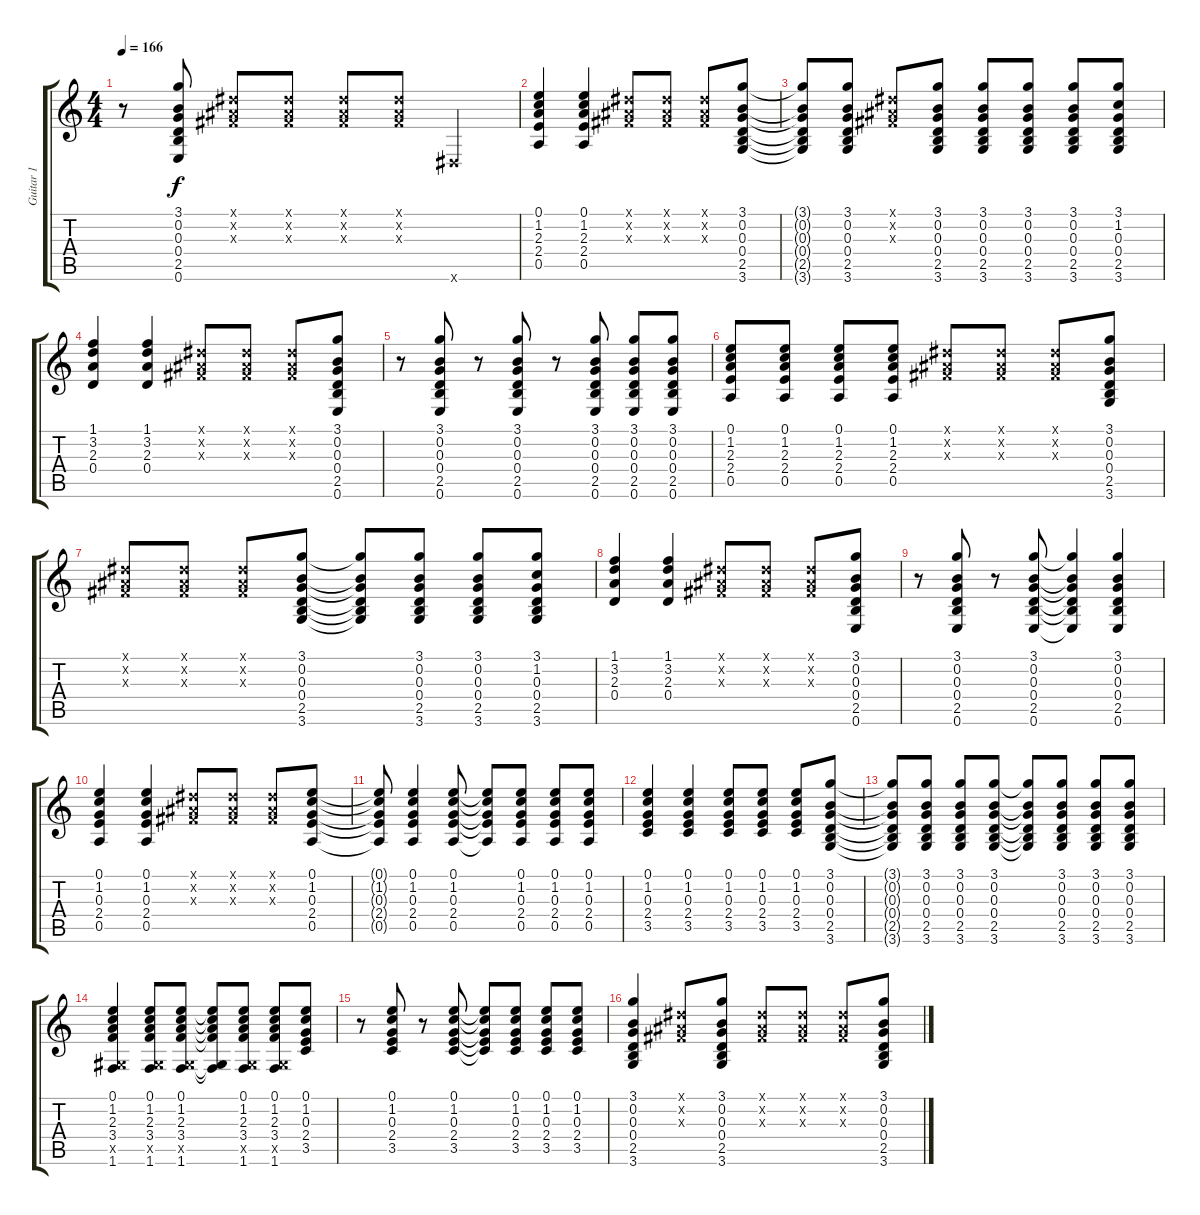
\track ("Guitar 1" "Guitar 1") {instrument distortionguitar}
\staff {score tabs}
\tuning (E4 B3 G3 D3 A2 E2) {hide}
\ts (4 4)
\tempo 166
\clef g2
\ks c
r.8{dy f} (3.1 0.2 0.3 0.4 2.5 0.6).8 (-1.1{x} -1.2{x} -1.3{x}).8 (-1.1{x} -1.2{x} -1.3{x}).8 (-1.1{x} -1.2{x} -1.3{x}).8 (-1.1{x} -1.2{x} -1.3{x}).8 -1.6{x}.4 |
(0.1 1.2 2.3 2.4 0.5).4 (0.1 1.2 2.3 2.4 0.5).4 (-1.1{x} -1.2{x} -1.3{x}).8 (-1.1{x} -1.2{x} -1.3{x}).8 (-1.1{x} -1.2{x} -1.3{x}).8 (3.1 0.2 0.3 0.4 2.5 3.6).8 |
(3.1{t} 0.2{t} 0.3{t} 0.4{t} 2.5{t} 3.6{t}).8 (3.1 0.2 0.3 0.4 2.5 3.6).8 (-1.1{x} -1.2{x} -1.3{x}).8 (3.1 0.2 0.3 0.4 2.5 3.6).8 (3.1 0.2 0.3 0.4 2.5 3.6).8 (3.1 0.2 0.3 0.4 2.5 3.6).8 (3.1 0.2 0.3 0.4 2.5 3.6).8 (3.1 1.2 0.3 0.4 2.5 3.6).8 |
(1.1 3.2 2.3 0.4).4 (1.1 3.2 2.3 0.4).4 (-1.1{x} -1.2{x} -1.3{x}).8 (-1.1{x} -1.2{x} -1.3{x}).8 (-1.1{x} -1.2{x} -1.3{x}).8 (3.1 0.2 0.3 0.4 2.5 0.6).8 |
r.8 (3.1 0.2 0.3 0.4 2.5 0.6).8 r.8 (3.1 0.2 0.3 0.4 2.5 0.6).8 r.8 (3.1 0.2 0.3 0.4 2.5 0.6).8 (3.1 0.2 0.3 0.4 2.5 0.6).8 (3.1 0.2 0.3 0.4 2.5 0.6).8 |
(0.1 1.2 2.3 2.4 0.5).8 (0.1 1.2 2.3 2.4 0.5).8 (0.1 1.2 2.3 2.4 0.5).8 (0.1 1.2 2.3 2.4 0.5).8 (-1.1{x} -1.2{x} -1.3{x}).8 (-1.1{x} -1.2{x} -1.3{x}).8 (-1.1{x} -1.2{x} -1.3{x}).8 (3.1 0.2 0.3 0.4 2.5 3.6).8 |
(-1.1{x} -1.2{x} -1.3{x}).8 (-1.1{x} -1.2{x} -1.3{x}).8 (-1.1{x} -1.2{x} -1.3{x}).8 (3.1 0.2 0.3 0.4 2.5 3.6).8 (3.1{t} 0.2{t} 0.3{t} 0.4{t} 2.5{t} 3.6{t}).8 (3.1 0.2 0.3 0.4 2.5 3.6).8 (3.1 0.2 0.3 0.4 2.5 3.6).8 (3.1 1.2 0.3 0.4 2.5 3.6).8 |
(1.1 3.2 2.3 0.4).4 (1.1 3.2 2.3 0.4).4 (-1.1{x} -1.2{x} -1.3{x}).8 (-1.1{x} -1.2{x} -1.3{x}).8 (-1.1{x} -1.2{x} -1.3{x}).8 (3.1 0.2 0.3 0.4 2.5 0.6).8 |
r.8 (3.1 0.2 0.3 0.4 2.5 0.6).8 r.8 (3.1 0.2 0.3 0.4 2.5 0.6).8 (3.1{t} 0.2{t} 0.3{t} 0.4{t} 2.5{t} 0.6{t}).4 (3.1 0.2 0.3 0.4 2.5 0.6).4 |
(0.1 1.2 0.3 2.4 0.5).4 (0.1 1.2 0.3 2.4 0.5).4 (-1.1{x} -1.2{x} -1.3{x}).8 (-1.1{x} -1.2{x} -1.3{x}).8 (-1.1{x} -1.2{x} -1.3{x}).8 (0.1 1.2 0.3 2.4 0.5).8 |
(0.1{t} 1.2{t} 0.3{t} 2.4{t} 0.5{t}).8 (0.1 1.2 0.3 2.4 0.5).4 (0.1 1.2 0.3 2.4 0.5).8 (0.1{t} 1.2{t} 0.3{t} 2.4{t} 0.5{t}).8 (0.1 1.2 0.3 2.4 0.5).8 (0.1 1.2 0.3 2.4 0.5).8 (0.1 1.2 0.3 2.4 0.5).8 |
(0.1 1.2 0.3 2.4 3.5).4 (0.1 1.2 0.3 2.4 3.5).4 (0.1 1.2 0.3 2.4 3.5).8 (0.1 1.2 0.3 2.4 3.5).8 (0.1 1.2 0.3 2.4 3.5).8 (3.1 0.2 0.3 0.4 2.5 3.6).8 |
(3.1{t} 0.2{t} 0.3{t} 0.4{t} 2.5{t} 3.6{t}).8 (3.1 0.2 0.3 0.4 2.5 3.6).8 (3.1 0.2 0.3 0.4 2.5 3.6).8 (3.1 0.2 0.3 0.4 2.5 3.6).8 (3.1{t} 0.2{t} 0.3{t} 0.4{t} 2.5{t} 3.6{t}).8 (3.1 0.2 0.3 0.4 2.5 3.6).8 (3.1 0.2 0.3 0.4 2.5 3.6).8 (3.1 0.2 0.3 0.4 2.5 3.6).8 |
(0.1 1.2 2.3 3.4 -1.5{x} 1.6).4 (0.1 1.2 2.3 3.4 -1.5{x} 1.6).8 (0.1 1.2 2.3 3.4 -1.5{x} 1.6).8 (0.1{t} 1.2{t} 2.3{t} 3.4{t} -1.5{t} 1.6{t}).8 (0.1 1.2 2.3 3.4 -1.5{x} 1.6).8 (0.1 1.2 2.3 3.4 -1.5{x} 1.6).8 (0.1 1.2 0.3 2.4 3.5).8 |
r.8 (0.1 1.2 0.3 2.4 3.5).8 r.8 (0.1 1.2 0.3 2.4 3.5).8 (0.1{t} 1.2{t} 0.3{t} 2.4{t} 3.5{t}).8 (0.1 1.2 0.3 2.4 3.5).8 (0.1 1.2 0.3 2.4 3.5).8 (0.1 1.2 0.3 2.4 3.5).8 |
(3.1 0.2 0.3 0.4 2.5 3.6).4 (-1.1{x} -1.2{x} -1.3{x}).8 (3.1 0.2 0.3 0.4 2.5 3.6).8 (-1.1{x} -1.2{x} -1.3{x}).8 (-1.1{x} -1.2{x} -1.3{x}).8 (-1.1{x} -1.2{x} -1.3{x}).8 (3.1 0.2 0.3 0.4 2.5 3.6).8
